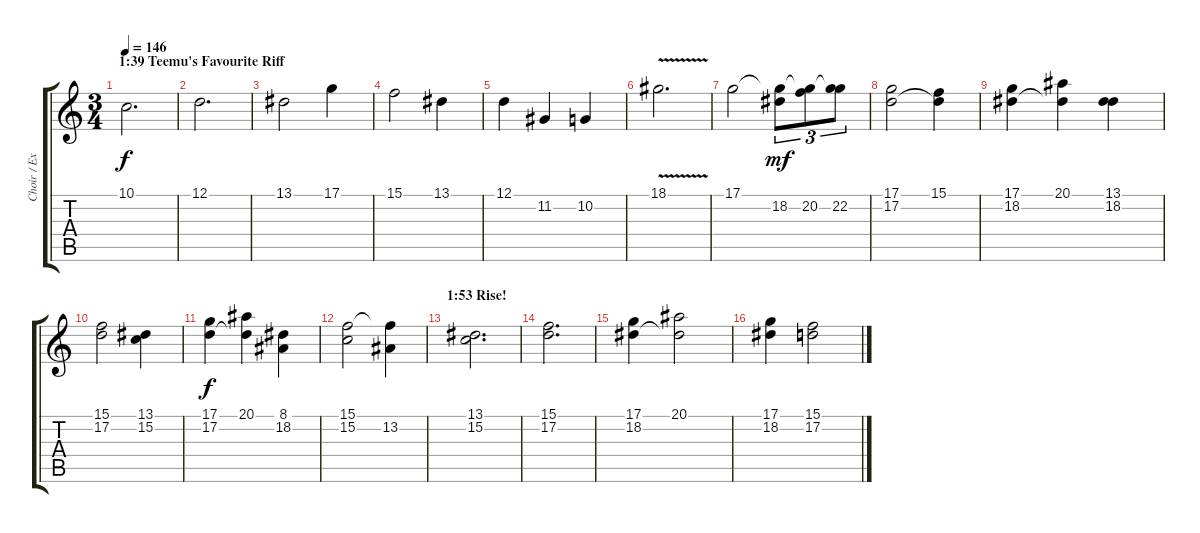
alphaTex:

\track ("Choir / Extra Clean Jari" "Choir / Ex") {instrument synthvoice}
\staff {score tabs}
\tuning (D4 A3 F3 C3 G2 C2) {hide}
\ts (3 4)
\section ("" "1:39 Teemu's Favourite Riff")
\tempo 146
\clef g2
\ks c
10.1.2{d dy f} |
12.1.2{d} |
13.1.2 17.1.4 |
15.1.2 13.1.4 |
12.1.4 11.2.4 10.2.4 |
18.1{v}.2{d} |
17.1.2 (17.1{t} 18.2).8{tu (3 2) dy mf} (17.1{t} 20.2).8{tu (3 2)} (17.1{t} 22.2).8{tu (3 2)} |
(17.1 17.2).2 (15.1 17.2{t}).4 |
(17.1 18.2).4 (20.1 18.2{t}).4 (13.1 18.2).4 |
(15.1 17.2).2 (13.1 15.2).4 |
(17.1 17.2).4{dy f} (20.1 17.2{t}).4 (8.1 18.2).4 |
(15.1 15.2).2 (15.1{t} 13.2).4 |
\section ("" "1:53 Rise!")
(13.1 15.2).2{d} |
(15.1 17.2).2{d} |
(17.1 18.2).4 (20.1 18.2{t}).2 |
(17.1 18.2).4 (15.1 17.2).2
